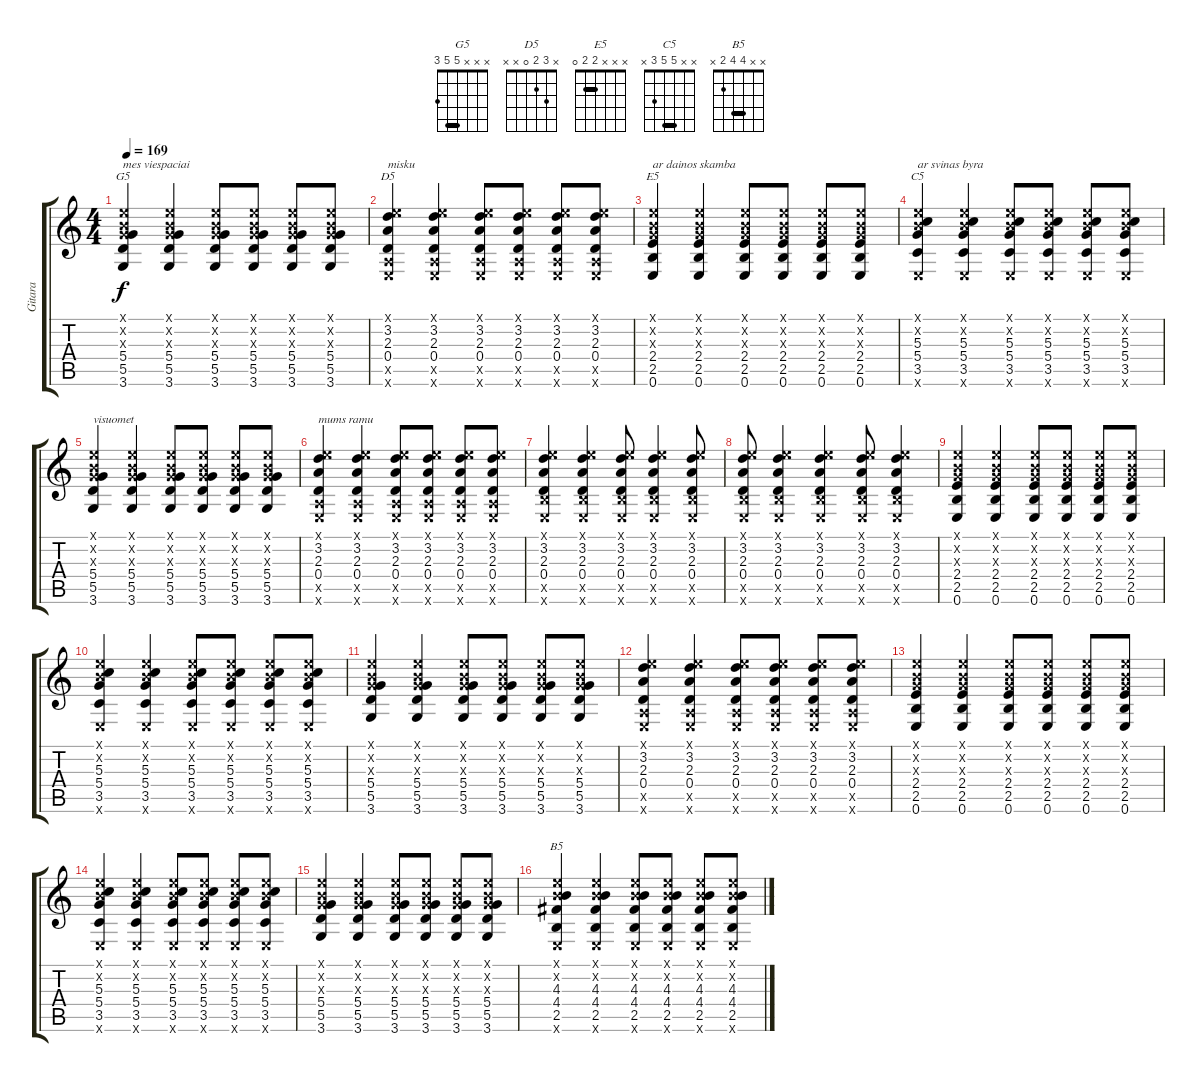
\track ("Gitara" "Gitara") {instrument acousticguitarsteel}
\staff {score tabs}
\tuning (E4 B3 G3 D3 A2 E2) {hide}
\chord ("G5" x x x 5 5 3) {barre 5}
\chord ("D5" x 3 2 0 x x)
\chord ("E5" x x x 2 2 0) {barre 2}
\chord ("C5" x x 5 5 3 x) {barre 5}
\chord ("B5" x x 4 4 2 x) {barre 4}
\ts (4 4)
\tempo 169
\clef g2
\ks c
(0.1{x} 0.2{x} 0.3{x} 5.4 5.5 3.6).4{ch "G5" txt "mes viespaciai" dy f} (0.1{x} 0.2{x} 0.3{x} 5.4 5.5 3.6).4 (0.1{x} 0.2{x} 0.3{x} 5.4 5.5 3.6).8 (0.1{x} 0.2{x} 0.3{x} 5.4 5.5 3.6).8 (0.1{x} 0.2{x} 0.3{x} 5.4 5.5 3.6).8 (0.1{x} 0.2{x} 0.3{x} 5.4 5.5 3.6).8 |
(0.1{x} 3.2 2.3 0.4 0.5{x} 0.6{x}).4{ch "D5" txt "misku"} (0.1{x} 3.2 2.3 0.4 0.5{x} 0.6{x}).4 (0.1{x} 3.2 2.3 0.4 0.5{x} 0.6{x}).8 (0.1{x} 3.2 2.3 0.4 0.5{x} 0.6{x}).8 (0.1{x} 3.2 2.3 0.4 0.5{x} 0.6{x}).8 (0.1{x} 3.2 2.3 0.4 0.5{x} 0.6{x}).8 |
(0.1{x} 0.2{x} 0.3{x} 2.4 2.5 0.6).4{ch "E5" txt "ar dainos skamba"} (0.1{x} 0.2{x} 0.3{x} 2.4 2.5 0.6).4 (0.1{x} 0.2{x} 0.3{x} 2.4 2.5 0.6).8 (0.1{x} 0.2{x} 0.3{x} 2.4 2.5 0.6).8 (0.1{x} 0.2{x} 0.3{x} 2.4 2.5 0.6).8 (0.1{x} 0.2{x} 0.3{x} 2.4 2.5 0.6).8 |
(0.1{x} 0.2{x} 5.3 5.4 3.5 0.6{x}).4{ch "C5" txt "ar svinas byra"} (0.1{x} 0.2{x} 5.3 5.4 3.5 0.6{x}).4 (0.1{x} 0.2{x} 5.3 5.4 3.5 0.6{x}).8 (0.1{x} 0.2{x} 5.3 5.4 3.5 0.6{x}).8 (0.1{x} 0.2{x} 5.3 5.4 3.5 0.6{x}).8 (0.1{x} 0.2{x} 5.3 5.4 3.5 0.6{x}).8 |
(0.1{x} 0.2{x} 0.3{x} 5.4 5.5 3.6).4{txt "visuomet "} (0.1{x} 0.2{x} 0.3{x} 5.4 5.5 3.6).4 (0.1{x} 0.2{x} 0.3{x} 5.4 5.5 3.6).8 (0.1{x} 0.2{x} 0.3{x} 5.4 5.5 3.6).8 (0.1{x} 0.2{x} 0.3{x} 5.4 5.5 3.6).8 (0.1{x} 0.2{x} 0.3{x} 5.4 5.5 3.6).8 |
(0.1{x} 3.2 2.3 0.4 0.5{x} 0.6{x}).4{txt "mums ramu"} (0.1{x} 3.2 2.3 0.4 0.5{x} 0.6{x}).4 (0.1{x} 3.2 2.3 0.4 0.5{x} 0.6{x}).8 (0.1{x} 3.2 2.3 0.4 0.5{x} 0.6{x}).8 (0.1{x} 3.2 2.3 0.4 0.5{x} 0.6{x}).8 (0.1{x} 3.2 2.3 0.4 0.5{x} 0.6{x}).8 |
(0.1{x} 3.2 2.3 0.4 2.5{x} 0.6{x}).4 (0.1{x} 3.2 2.3 0.4 2.5{x} 0.6{x}).4 (0.1{x} 3.2 2.3 0.4 2.5{x} 0.6{x}).8 (0.1{x} 3.2 2.3 0.4 2.5{x} 0.6{x}).4 (0.1{x} 3.2 2.3 0.4 2.5{x} 0.6{x}).8 |
(0.1{x} 3.2 2.3 0.4 2.5{x} 0.6{x}).8 (0.1{x} 3.2 2.3 0.4 2.5{x} 0.6{x}).4 (0.1{x} 3.2 2.3 0.4 2.5{x} 0.6{x}).4 (0.1{x} 3.2 2.3 0.4 2.5{x} 0.6{x}).8 (0.1{x} 3.2 2.3 0.4 2.5{x} 0.6{x}).4 |
(0.1{x} 0.2{x} 0.3{x} 2.4 2.5 0.6).4 (0.1{x} 0.2{x} 0.3{x} 2.4 2.5 0.6).4 (0.1{x} 0.2{x} 0.3{x} 2.4 2.5 0.6).8 (0.1{x} 0.2{x} 0.3{x} 2.4 2.5 0.6).8 (0.1{x} 0.2{x} 0.3{x} 2.4 2.5 0.6).8 (0.1{x} 0.2{x} 0.3{x} 2.4 2.5 0.6).8 |
(0.1{x} 0.2{x} 5.3 5.4 3.5 0.6{x}).4 (0.1{x} 0.2{x} 5.3 5.4 3.5 0.6{x}).4 (0.1{x} 0.2{x} 5.3 5.4 3.5 0.6{x}).8 (0.1{x} 0.2{x} 5.3 5.4 3.5 0.6{x}).8 (0.1{x} 0.2{x} 5.3 5.4 3.5 0.6{x}).8 (0.1{x} 0.2{x} 5.3 5.4 3.5 0.6{x}).8 |
(0.1{x} 0.2{x} 0.3{x} 5.4 5.5 3.6).4 (0.1{x} 0.2{x} 0.3{x} 5.4 5.5 3.6).4 (0.1{x} 0.2{x} 0.3{x} 5.4 5.5 3.6).8 (0.1{x} 0.2{x} 0.3{x} 5.4 5.5 3.6).8 (0.1{x} 0.2{x} 0.3{x} 5.4 5.5 3.6).8 (0.1{x} 0.2{x} 0.3{x} 5.4 5.5 3.6).8 |
(0.1{x} 3.2 2.3 0.4 0.5{x} 0.6{x}).4 (0.1{x} 3.2 2.3 0.4 0.5{x} 0.6{x}).4 (0.1{x} 3.2 2.3 0.4 0.5{x} 0.6{x}).8 (0.1{x} 3.2 2.3 0.4 0.5{x} 0.6{x}).8 (0.1{x} 3.2 2.3 0.4 0.5{x} 0.6{x}).8 (0.1{x} 3.2 2.3 0.4 0.5{x} 0.6{x}).8 |
(0.1{x} 0.2{x} 0.3{x} 2.4 2.5 0.6).4 (0.1{x} 0.2{x} 0.3{x} 2.4 2.5 0.6).4 (0.1{x} 0.2{x} 0.3{x} 2.4 2.5 0.6).8 (0.1{x} 0.2{x} 0.3{x} 2.4 2.5 0.6).8 (0.1{x} 0.2{x} 0.3{x} 2.4 2.5 0.6).8 (0.1{x} 0.2{x} 0.3{x} 2.4 2.5 0.6).8 |
(0.1{x} 0.2{x} 5.3 5.4 3.5 0.6{x}).4 (0.1{x} 0.2{x} 5.3 5.4 3.5 0.6{x}).4 (0.1{x} 0.2{x} 5.3 5.4 3.5 0.6{x}).8 (0.1{x} 0.2{x} 5.3 5.4 3.5 0.6{x}).8 (0.1{x} 0.2{x} 5.3 5.4 3.5 0.6{x}).8 (0.1{x} 0.2{x} 5.3 5.4 3.5 0.6{x}).8 |
(0.1{x} 0.2{x} 0.3{x} 5.4 5.5 3.6).4 (0.1{x} 0.2{x} 0.3{x} 5.4 5.5 3.6).4 (0.1{x} 0.2{x} 0.3{x} 5.4 5.5 3.6).8 (0.1{x} 0.2{x} 0.3{x} 5.4 5.5 3.6).8 (0.1{x} 0.2{x} 0.3{x} 5.4 5.5 3.6).8 (0.1{x} 0.2{x} 0.3{x} 5.4 5.5 3.6).8 |
(0.1{x} 0.2{x} 4.3 4.4 2.5 0.6{x}).4{ch "B5"} (0.1{x} 0.2{x} 4.3 4.4 2.5 0.6{x}).4 (0.1{x} 0.2{x} 4.3 4.4 2.5 0.6{x}).8 (0.1{x} 0.2{x} 4.3 4.4 2.5 0.6{x}).8 (0.1{x} 0.2{x} 4.3 4.4 2.5 0.6{x}).8 (0.1{x} 0.2{x} 4.3 4.4 2.5 0.6{x}).8
